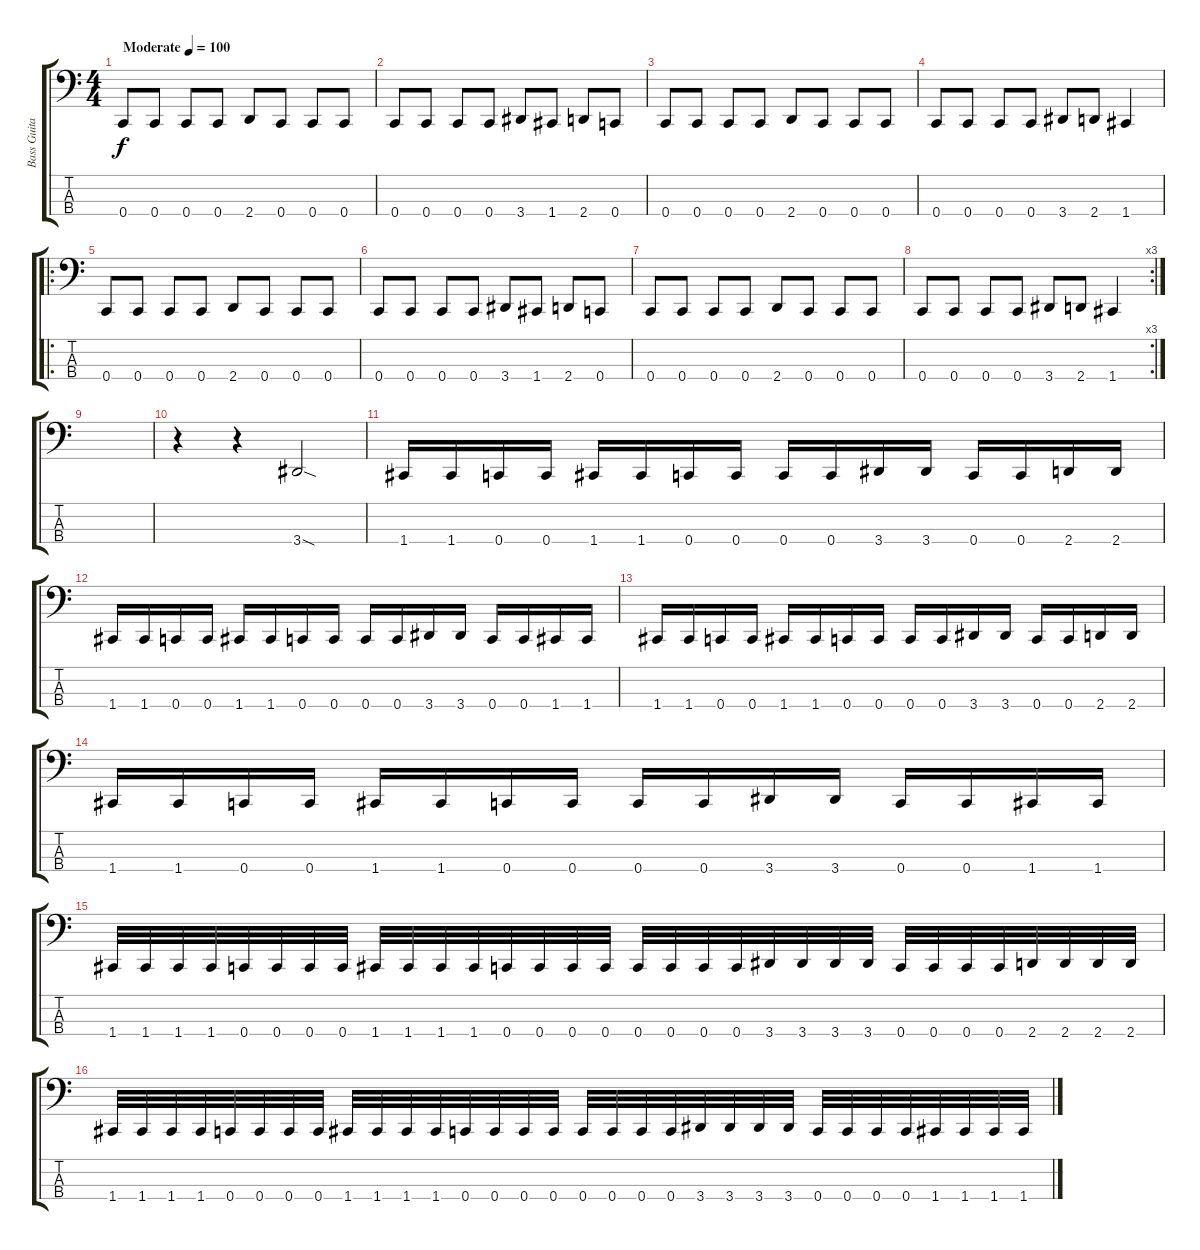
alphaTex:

\track ("Bass Guitar" "Bass Guita") {instrument distortionguitar}
\staff {score tabs}
\tuning (Eb2 Bb1 F1 C1) {hide}
\ts (4 4)
\tempo (100 "Moderate")
\clef f4
\ks c
0.4.8{dy f instrument distortionguitar} 0.4.8 0.4.8 0.4.8 2.4.8 0.4.8 0.4.8 0.4.8 |
0.4.8 0.4.8 0.4.8 0.4.8 3.4.8 1.4.8 2.4.8 0.4.8 |
0.4.8 0.4.8 0.4.8 0.4.8 2.4.8 0.4.8 0.4.8 0.4.8 |
0.4.8 0.4.8 0.4.8 0.4.8 3.4.8 2.4.8 1.4.4 |
\ro
0.4.8 0.4.8 0.4.8 0.4.8 2.4.8 0.4.8 0.4.8 0.4.8 |
0.4.8 0.4.8 0.4.8 0.4.8 3.4.8 1.4.8 2.4.8 0.4.8 |
0.4.8 0.4.8 0.4.8 0.4.8 2.4.8 0.4.8 0.4.8 0.4.8 |
\rc 3
0.4.8 0.4.8 0.4.8 0.4.8 3.4.8 2.4.8 1.4.4 |
|
r.4 r.4 3.4{sod}.2 |
1.4.16 1.4.16 0.4.16 0.4.16 1.4.16 1.4.16 0.4.16 0.4.16 0.4.16 0.4.16 3.4.16 3.4.16 0.4.16 0.4.16 2.4.16 2.4.16 |
1.4.16 1.4.16 0.4.16 0.4.16 1.4.16 1.4.16 0.4.16 0.4.16 0.4.16 0.4.16 3.4.16 3.4.16 0.4.16 0.4.16 1.4.16 1.4.16 |
1.4.16 1.4.16 0.4.16 0.4.16 1.4.16 1.4.16 0.4.16 0.4.16 0.4.16 0.4.16 3.4.16 3.4.16 0.4.16 0.4.16 2.4.16 2.4.16 |
1.4.16 1.4.16 0.4.16 0.4.16 1.4.16 1.4.16 0.4.16 0.4.16 0.4.16 0.4.16 3.4.16 3.4.16 0.4.16 0.4.16 1.4.16 1.4.16 |
1.4.32 1.4.32 1.4.32 1.4.32 0.4.32 0.4.32 0.4.32 0.4.32 1.4.32 1.4.32 1.4.32 1.4.32 0.4.32 0.4.32 0.4.32 0.4.32 0.4.32 0.4.32 0.4.32 0.4.32 3.4.32 3.4.32 3.4.32 3.4.32 0.4.32 0.4.32 0.4.32 0.4.32 2.4.32 2.4.32 2.4.32 2.4.32 |
1.4.32 1.4.32 1.4.32 1.4.32 0.4.32 0.4.32 0.4.32 0.4.32 1.4.32 1.4.32 1.4.32 1.4.32 0.4.32 0.4.32 0.4.32 0.4.32 0.4.32 0.4.32 0.4.32 0.4.32 3.4.32 3.4.32 3.4.32 3.4.32 0.4.32 0.4.32 0.4.32 0.4.32 1.4.32 1.4.32 1.4.32 1.4.32
